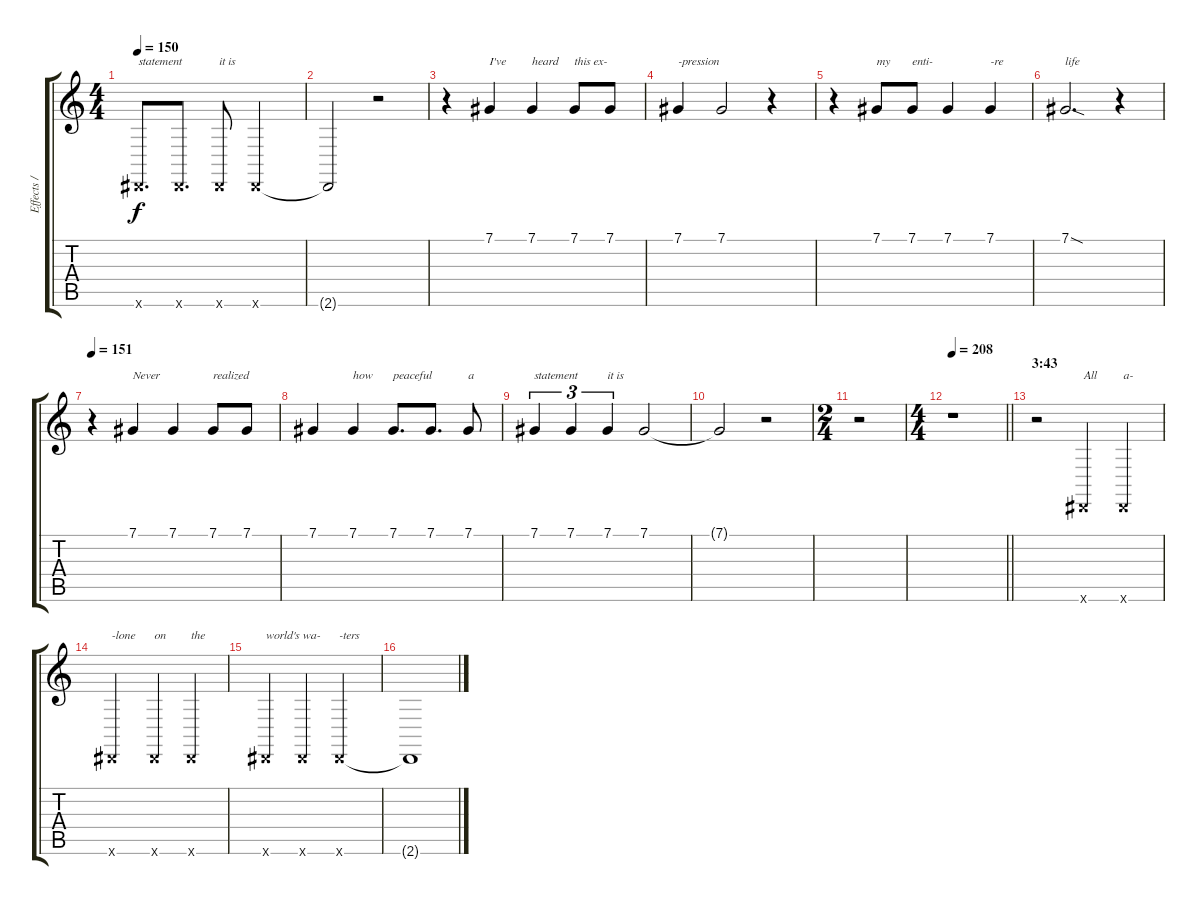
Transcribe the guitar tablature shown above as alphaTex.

\track ("Effects / Vocals / Add'l Guitar" "Effects / ") {instrument lead2sawtooth}
\staff {score tabs}
\tuning (Db4 Ab3 E3 B2 Gb2 Db2) {hide}
\ts (4 4)
\tempo 150
\clef g2
\ks c
2.6{x}.8{d txt "statement" dy f} 2.6{x}.8{d} 2.6{x}.8{txt "it is"} 2.6{x}.2 |
2.6{t}.2 r.2 |
r.4 7.1.4{txt "I've"} 7.1.4{txt "heard"} 7.1.8{txt "this ex-"} 7.1.8 |
7.1.4{txt "-pression"} 7.1.2 r.4 |
r.4 7.1.8{txt "my"} 7.1.8{txt "enti-"} 7.1.4 7.1.4{txt "-re"} |
7.1{sod}.2{d txt "life"} r.4 |
\tempo 151
r.4 7.1.4{txt "Never"} 7.1.4 7.1.8{txt "realized"} 7.1.8 |
7.1.4 7.1.4{txt "how"} 7.1.8{d txt "peaceful"} 7.1.8{d} 7.1.8{txt "a"} |
7.1.4{tu (3 2) txt "statement"} 7.1.4{tu (3 2)} 7.1.4{tu (3 2) txt "it is"} 7.1.2 |
7.1{t}.2 r.2 |
\ts (2 4)
r.2 |
\ts (4 4)
\tempo 208
\barLineRight lightlight
r.1 |
\section ("" "3:43")
r.2 2.6{x}.4{txt "All"} 2.6{x}.4{txt "a-"} |
2.6{x}.2{txt "-lone"} 2.6{x}.4{txt "on"} 2.6{x}.4{txt "the"} |
2.6{x}.4{txt "world's wa-"} 2.6{x}.4 2.6{x}.2{txt "-ters"} |
2.6{t}.1
